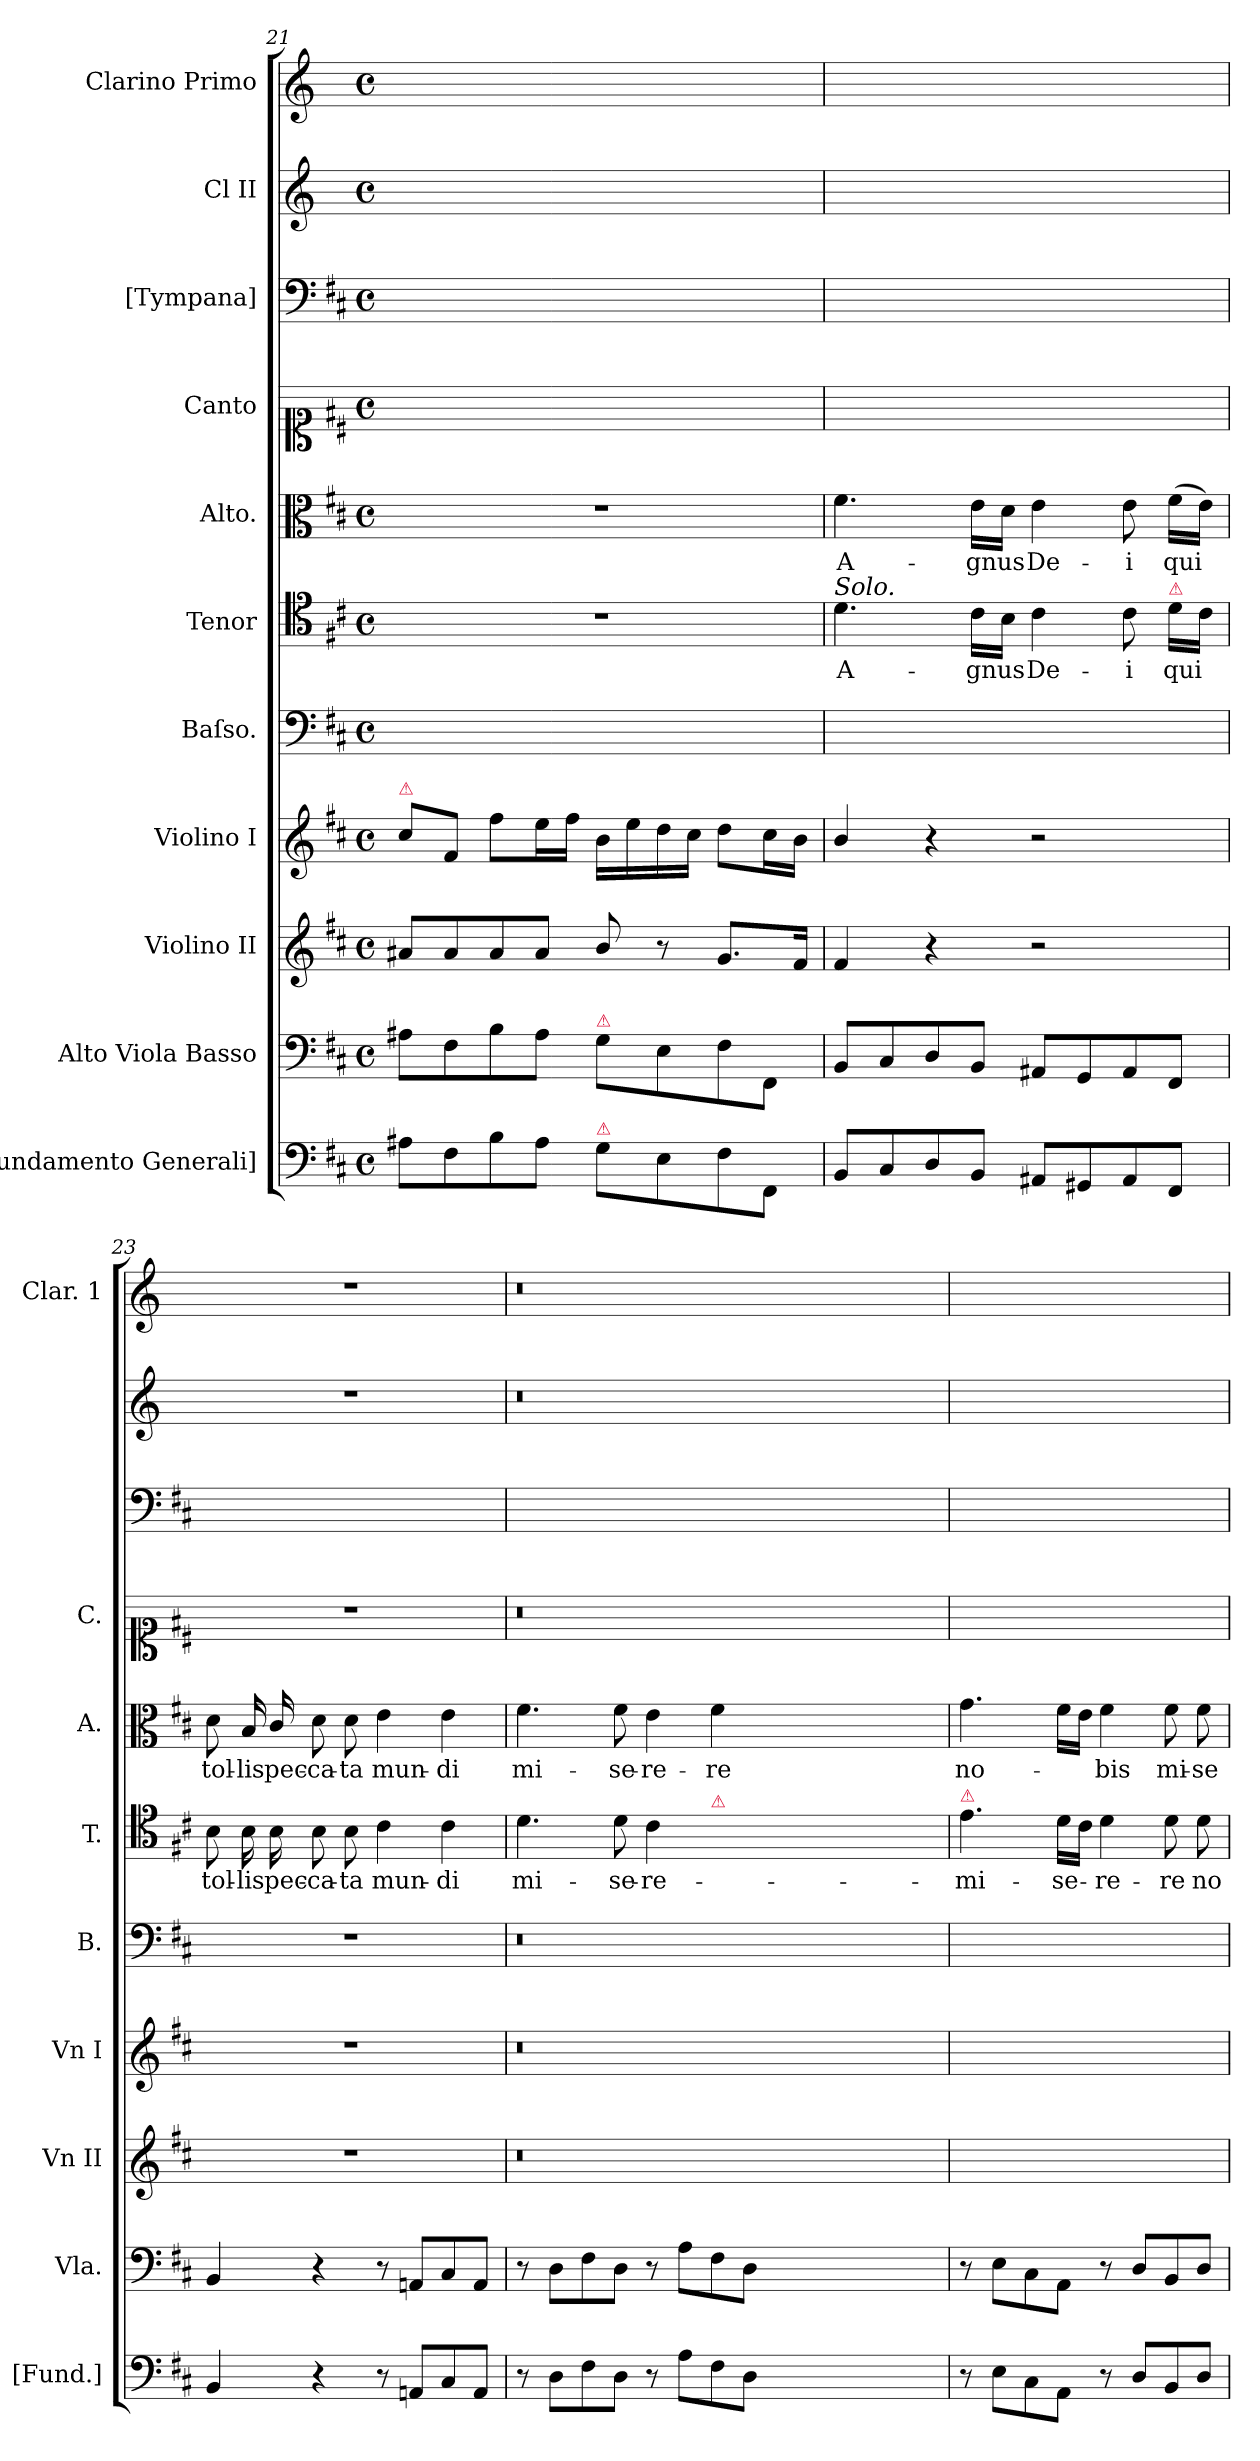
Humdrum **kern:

**kern	**kern	**kern	**kern	**kern	**kern	**text	**kern	**text	**kern	**kern	**kern	**kern
*part11	*part10	*part9	*part8	*part7	*part6	*part6	*part5	*part5	*part4	*part3	*part2	*part1
*staff11	*staff10	*staff9	*staff8	*staff7	*staff6	*staff6	*staff5	*staff5	*staff4	*staff3	*staff2	*staff1
*I"[Fundamento Generali]	*I"Alto Viola Basso	*I"Violino II	*I"Violino I	*I"Baſso.	*I"Tenor	*	*I"Alto.	*	*I"Canto	*I"[Tympana]	*I"Cl II	*I"Clarino Primo
*I'[Fund.]	*I'Vla.	*I'Vn II	*I'Vn I	*I'B.	*I'T.	*	*I'A.	*	*I'C.	*	*	*I'Clar. 1
*clefF4	*clefF4	*clefG2	*clefG2	*clefF4	*clefC4	*	*clefC3	*	*clefC1	*clefF4	*clefG2	*clefG2
*	*	*	*	*	*	*	*	*	*	*	*ITrd-1c-2	*ITrd-1c-2
*k[f#c#]	*k[f#c#]	*k[f#c#]	*k[f#c#]	*k[f#c#]	*k[f#c#]	*	*k[f#c#]	*	*k[f#c#]	*k[f#c#]	*k[f#c#]	*k[f#c#]
*M4/4	*M4/4	*M4/4	*M4/4	*M4/4	*M4/4	*	*M4/4	*	*M4/4	*M4/4	*M4/4	*M4/4
*met(c)	*met(c)	*met(c)	*met(c)	*met(c)	*met(c)	*	*met(c)	*	*met(c)	*met(c)	*met(c)	*met(c)
=21	=21	=21	=21	=21	=21	=21	=21	=21	=21	=21	=21	=21
!	!	!	!LO:TX:a:color=crimson:t=⚠	!	!	!	!	!	!	!	!	!
8A#X\L	8A#X\L	8a#X/L	8cc#\L	1ryy	1r	.	1r	.	1ryy	1ryy	1ryy	1ryy
8F#\	8F#\	8a#/	8f#/J	.	.	.	.	.	.	.	.	.
8B\	8B\	8a#/	8ff#\L	.	.	.	.	.	.	.	.	.
8A#\J	8A#\J	8a#/J	16ee\L	.	.	.	.	.	.	.	.	.
.	.	.	16ff#\JJ	.	.	.	.	.	.	.	.	.
!	!LO:TX:a:color=crimson:t=⚠	!	!	!	!	!	!	!	!	!	!	!
!LO:TX:a:color=crimson:t=⚠	!	!	!	!	!	!	!	!	!	!	!	!
8G\L	8G\L	8b/	16b\LL	.	.	.	.	.	.	.	.	.
.	.	.	16ee\	.	.	.	.	.	.	.	.	.
8E\	8E\	8r	16dd\	.	.	.	.	.	.	.	.	.
.	.	.	16cc#\JJ	.	.	.	.	.	.	.	.	.
8F#\	8F#\	8.g/L	8dd\L	.	.	.	.	.	.	.	.	.
8FF#/J	8FF#/J	.	16cc#\L	.	.	.	.	.	.	.	.	.
.	.	16f#/Jk	16b\JJ	.	.	.	.	.	.	.	.	.
=22	=22	=22	=22	=22	=22	=22	=22	=22	=22	=22	=22	=22
!	!	!	!	!	!LO:TX:a:i:t=Solo.	!	!	!	!	!	!	!
8BB/L	8BB/L	4f#/	4b/	1ryy	4.d\	A-	4.f#\	A-	1ryy	1ryy	1ryy	1ryy
8C#/	8C#/	.	.	.	.	.	.	.	.	.	.	.
8D/	8D/	4r	4r	.	.	.	.	.	.	.	.	.
8BB/J	8BB/J	.	.	.	16c#\LL	-gnus	16e\LL	-gnus	.	.	.	.
.	.	.	.	.	16B\JJ	.	16d\JJ	.	.	.	.	.
8AA#X/L	8AA#X/L	2r	2r	.	4c#\	De-	4e\	De-	.	.	.	.
8GG#X/	8GG/	.	.	.	.	.	.	.	.	.	.	.
8AA#/	8AA#/	.	.	.	8c#\	-i	8e\	-i	.	.	.	.
!	!	!	!	!	!LO:TX:a:color=crimson:t=⚠	!	!	!	!	!	!	!
8FF#/J	8FF#/J	.	.	.	16d\LL	qui	(16f#\LL	qui	.	.	.	.
.	.	.	.	.	16c#\JJ	.	16e\JJ)	.	.	.	.	.
=23	=23	=23	=23	=23	=23	=23	=23	=23	=23	=23	=23	=23
4BB/	4BB/	1r	1r	1r	8B\	tol-	8d\	tol-	1r	1ryy	1r	1r
.	.	.	.	.	16B\	-lis	16B/	-lis	.	.	.	.
.	.	.	.	.	16B\	pec-	16c#/	pec-	.	.	.	.
4r	4r	.	.	.	8B\	-ca-	8d\	-ca-	.	.	.	.
.	.	.	.	.	8B\	-ta	8d\	-ta	.	.	.	.
8r	8r	.	.	.	4c#\	mun-	4e\	mun-	.	.	.	.
8AAn/L	8AAn/L	.	.	.	.	.	.	.	.	.	.	.
8C#/	8C#/	.	.	.	4c#\	-di	4e\	-di	.	.	.	.
8AA/J	8AA/J	.	.	.	.	.	.	.	.	.	.	.
=24	=24	=24	=24	=24	=24	=24	=24	=24	=24	=24	=24	=24
8r	8r	0.r	0.r	0.r	4.d\	mi-	4.f#\	mi-	0.r	1ryy	0.r	0.r
8D\L	8D\L	.	.	.	.	.	.	.	.	.	.	.
8F#\	8F#\	.	.	.	.	.	.	.	.	.	.	.
8D\J	8D\J	.	.	.	8d\	-se-	8f#\	-se-	.	.	.	.
8r	8r	.	.	.	4c#\	-re-	4e\	-re-	.	.	.	.
8A\L	8A\L	.	.	.	.	.	.	.	.	.	.	.
!	!	!	!	!	!LO:TX:a:color=crimson:t=⚠	!	!	!	!	!	!	!
8F#\	8F#\	.	.	.	4ryy	.	4f#\	-re	.	.	.	.
8D\J	8D\J	.	.	.	.	.	.	.	.	.	.	.
0ryy	0ryy	.	.	.	0ryy	.	0ryy	.	.	0ryy	.	.
=25	=25	=25	=25	=25	=25	=25	=25	=25	=25	=25	=25	=25
!	!	!	!	!	!LO:TX:a:color=crimson:t=⚠	!	!	!	!	!	!	!
8r	8r	1ryy	1ryy	1ryy	4.e\	mi-	4.g\	no-	1ryy	1ryy	1ryy	1ryy
8E\L	8E\L	.	.	.	.	.	.	.	.	.	.	.
8C#\	8C#\	.	.	.	.	.	.	.	.	.	.	.
8AA\J	8AA\J	.	.	.	16d\LL	-se-	16f#\LL	.	.	.	.	.
.	.	.	.	.	16c#\JJ	.	16e\JJ	.	.	.	.	.
8r	8r	.	.	.	4d\	-re-	4f#\	-bis	.	.	.	.
8D/L	8D/L	.	.	.	.	.	.	.	.	.	.	.
8BB/	8BB/	.	.	.	8d\	-re	8f#\	mi-	.	.	.	.
8D/J	8D/J	.	.	.	8d\	no-	8f#\	-se-	.	.	.	.
=	=	=	=	=	=	=	=	=	=	=	=	=
*-	*-	*-	*-	*-	*-	*-	*-	*-	*-	*-	*-	*-
